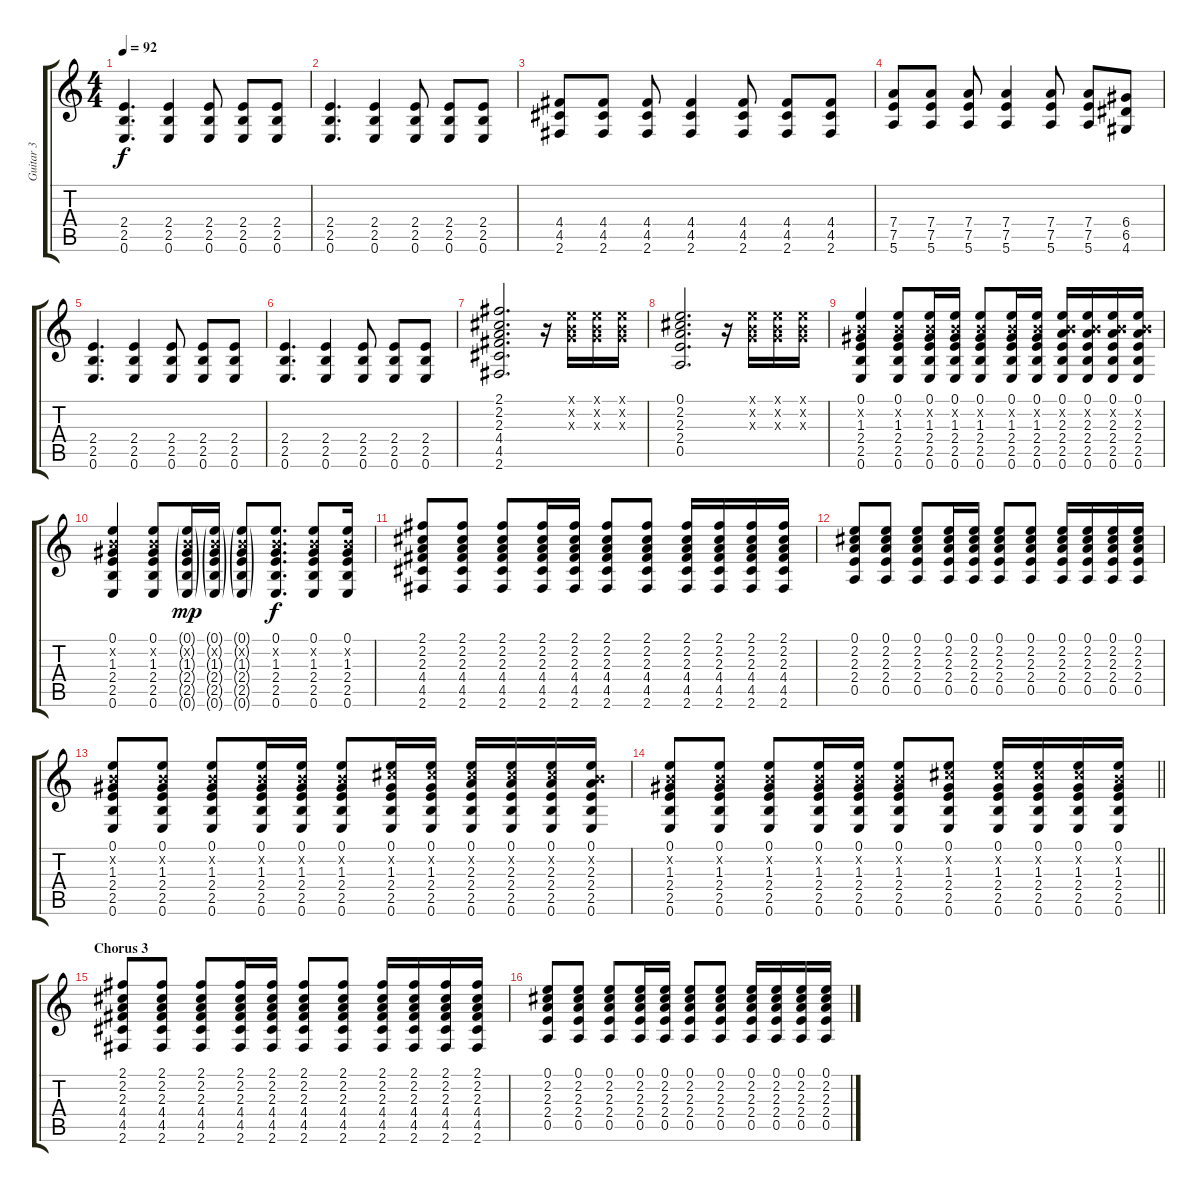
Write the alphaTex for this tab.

\track ("Guitar 3" "Guitar 3") {instrument acousticguitarsteel}
\staff {score tabs}
\tuning (E4 B3 G3 D3 A2 E2) {hide}
\ts (4 4)
\tempo 92
\clef g2
\ks c
(2.4 2.5 0.6).4{d dy f} (2.4 2.5 0.6).4 (2.4 2.5 0.6).8 (2.4 2.5 0.6).8 (2.4 2.5 0.6).8 |
(2.4 2.5 0.6).4{d} (2.4 2.5 0.6).4 (2.4 2.5 0.6).8 (2.4 2.5 0.6).8 (2.4 2.5 0.6).8 |
(4.4 4.5 2.6).8{volume 9 instrument distortionguitar} (4.4 4.5 2.6).8 (4.4 4.5 2.6).8 (4.4 4.5 2.6).4 (4.4 4.5 2.6).8 (4.4 4.5 2.6).8 (4.4 4.5 2.6).8 |
(7.4 7.5 5.6).8 (7.4 7.5 5.6).8 (7.4 7.5 5.6).8 (7.4 7.5 5.6).4 (7.4 7.5 5.6).8 (7.4 7.5 5.6).8 (6.4 6.5 4.6).8 |
(2.4 2.5 0.6).4{d} (2.4 2.5 0.6).4 (2.4 2.5 0.6).8 (2.4 2.5 0.6).8 (2.4 2.5 0.6).8 |
(2.4 2.5 0.6).4{d} (2.4 2.5 0.6).4 (2.4 2.5 0.6).8 (2.4 2.5 0.6).8 (2.4 2.5 0.6).8 |
(2.1 2.2 2.3 4.4 4.5 2.6).2{d volume 9 instrument acousticguitarsteel} r.16 (0.1{x} 0.2{x} 0.3{x}).16 (0.1{x} 0.2{x} 0.3{x}).16 (0.1{x} 0.2{x} 0.3{x}).16 |
(0.1 2.2 2.3 2.4 0.5).2{d} r.16 (0.1{x} 0.2{x} 0.3{x}).16 (0.1{x} 0.2{x} 0.3{x}).16 (0.1{x} 0.2{x} 0.3{x}).16 |
(0.1 0.2{x} 1.3 2.4 2.5 0.6).4 (0.1 0.2{x} 1.3 2.4 2.5 0.6).8 (0.1 0.2{x} 1.3 2.4 2.5 0.6).16 (0.1 0.2{x} 1.3 2.4 2.5 0.6).16 (0.1 0.2{x} 1.3 2.4 2.5 0.6).8 (0.1 0.2{x} 1.3 2.4 2.5 0.6).16 (0.1 0.2{x} 1.3 2.4 2.5 0.6).16 (0.1 0.2{x} 2.3 2.4 2.5 0.6).16 (0.1 0.2{x} 2.3 2.4 2.5 0.6).16 (0.1 0.2{x} 2.3 2.4 2.5 0.6).16 (0.1 0.2{x} 2.3 2.4 2.5 0.6).16 |
(0.1 0.2{x} 1.3 2.4 2.5 0.6).4 (0.1 0.2{x} 1.3 2.4 2.5 0.6).8 (0.1{g} 0.2{g x} 1.3{g} 2.4{g} 2.5{g} 0.6{g}).16{dy mp} (0.1{g} 0.2{g x} 1.3{g} 2.4{g} 2.5{g} 0.6{g}).16 (0.1{g} 0.2{g x} 1.3{g} 2.4{g} 2.5{g} 0.6{g}).8 (0.1 0.2{x} 1.3 2.4 2.5 0.6).8{d dy f} (0.1 0.2{x} 1.3 2.4 2.5 0.6).8 (0.1 0.2{x} 1.3 2.4 2.5 0.6).16 |
(2.1 2.2 2.3 4.4 4.5 2.6).8{volume 9} (2.1 2.2 2.3 4.4 4.5 2.6).8 (2.1 2.2 2.3 4.4 4.5 2.6).8 (2.1 2.2 2.3 4.4 4.5 2.6).16 (2.1 2.2 2.3 4.4 4.5 2.6).16 (2.1 2.2 2.3 4.4 4.5 2.6).8 (2.1 2.2 2.3 4.4 4.5 2.6).8 (2.1 2.2 2.3 4.4 4.5 2.6).16 (2.1 2.2 2.3 4.4 4.5 2.6).16 (2.1 2.2 2.3 4.4 4.5 2.6).16 (2.1 2.2 2.3 4.4 4.5 2.6).16 |
(0.1 2.2 2.3 2.4 0.5).8 (0.1 2.2 2.3 2.4 0.5).8 (0.1 2.2 2.3 2.4 0.5).8 (0.1 2.2 2.3 2.4 0.5).16 (0.1 2.2 2.3 2.4 0.5).16 (0.1 2.2 2.3 2.4 0.5).8 (0.1 2.2 2.3 2.4 0.5).8 (0.1 2.2 2.3 2.4 0.5).16 (0.1 2.2 2.3 2.4 0.5).16 (0.1 2.2 2.3 2.4 0.5).16 (0.1 2.2 2.3 2.4 0.5).16 |
(0.1 0.2{x} 1.3 2.4 2.5 0.6).8 (0.1 0.2{x} 1.3 2.4 2.5 0.6).8 (0.1 0.2{x} 1.3 2.4 2.5 0.6).8 (0.1 0.2{x} 1.3 2.4 2.5 0.6).16 (0.1 0.2{x} 1.3 2.4 2.5 0.6).16 (0.1 0.2{x} 1.3 2.4 2.5 0.6).8 (0.1 2.2{x} 1.3 2.4 2.5 0.6).16 (0.1 2.2{x} 1.3 2.4 2.5 0.6).16 (0.1 2.2{x} 2.3 2.4 2.5 0.6).16 (0.1 2.2{x} 2.3 2.4 2.5 0.6).16 (0.1 2.2{x} 2.3 2.4 2.5 0.6).16 (0.1 0.2{x} 2.3 2.4 2.5 0.6).16 |
\barLineRight lightlight
(0.1 0.2{x} 1.3 2.4 2.5 0.6).8 (0.1 0.2{x} 1.3 2.4 2.5 0.6).8 (0.1 0.2{x} 1.3 2.4 2.5 0.6).8 (0.1 0.2{x} 1.3 2.4 2.5 0.6).16 (0.1 0.2{x} 1.3 2.4 2.5 0.6).16 (0.1 0.2{x} 1.3 2.4 2.5 0.6).8 (0.1 2.2{x} 1.3 2.4 2.5 0.6).8 (0.1 2.2{x} 1.3 2.4 2.5 0.6).16 (0.1 2.2{x} 1.3 2.4 2.5 0.6).16 (0.1 2.2{x} 1.3 2.4 2.5 0.6).16 (0.1 0.2{x} 1.3 2.4 2.5 0.6).16 |
\section ("" "Chorus 3")
(2.1 2.2 2.3 4.4 4.5 2.6).8{volume 9} (2.1 2.2 2.3 4.4 4.5 2.6).8 (2.1 2.2 2.3 4.4 4.5 2.6).8 (2.1 2.2 2.3 4.4 4.5 2.6).16 (2.1 2.2 2.3 4.4 4.5 2.6).16 (2.1 2.2 2.3 4.4 4.5 2.6).8 (2.1 2.2 2.3 4.4 4.5 2.6).8 (2.1 2.2 2.3 4.4 4.5 2.6).16 (2.1 2.2 2.3 4.4 4.5 2.6).16 (2.1 2.2 2.3 4.4 4.5 2.6).16 (2.1 2.2 2.3 4.4 4.5 2.6).16 |
(0.1 2.2 2.3 2.4 0.5).8 (0.1 2.2 2.3 2.4 0.5).8 (0.1 2.2 2.3 2.4 0.5).8 (0.1 2.2 2.3 2.4 0.5).16 (0.1 2.2 2.3 2.4 0.5).16 (0.1 2.2 2.3 2.4 0.5).8 (0.1 2.2 2.3 2.4 0.5).8 (0.1 2.2 2.3 2.4 0.5).16 (0.1 2.2 2.3 2.4 0.5).16 (0.1 2.2 2.3 2.4 0.5).16 (0.1 2.2 2.3 2.4 0.5).16
